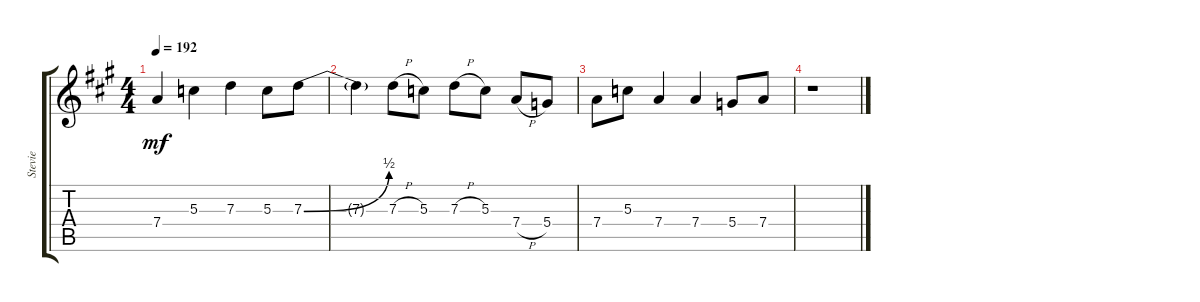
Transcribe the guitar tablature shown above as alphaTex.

\track ("Stevie" "Stevie") {instrument distortionguitar}
\staff {score tabs}
\tuning (E4 B3 G3 D3 A2 E2) {hide}
\ts (4 4)
\tempo 192
\clef g2
\ks a
7.4.4{dy mf} 5.3.4 7.3.4 5.3.8 7.3{be (bend 0 0 60 2)}.8 |
7.3{t}.4 7.3{h}.8 5.3.8 7.3{h}.8 5.3.8 7.4{h}.8 5.4.8 |
7.4.8 5.3.8 7.4.4 7.4.4 5.4.8 7.4.8 |
r.1
